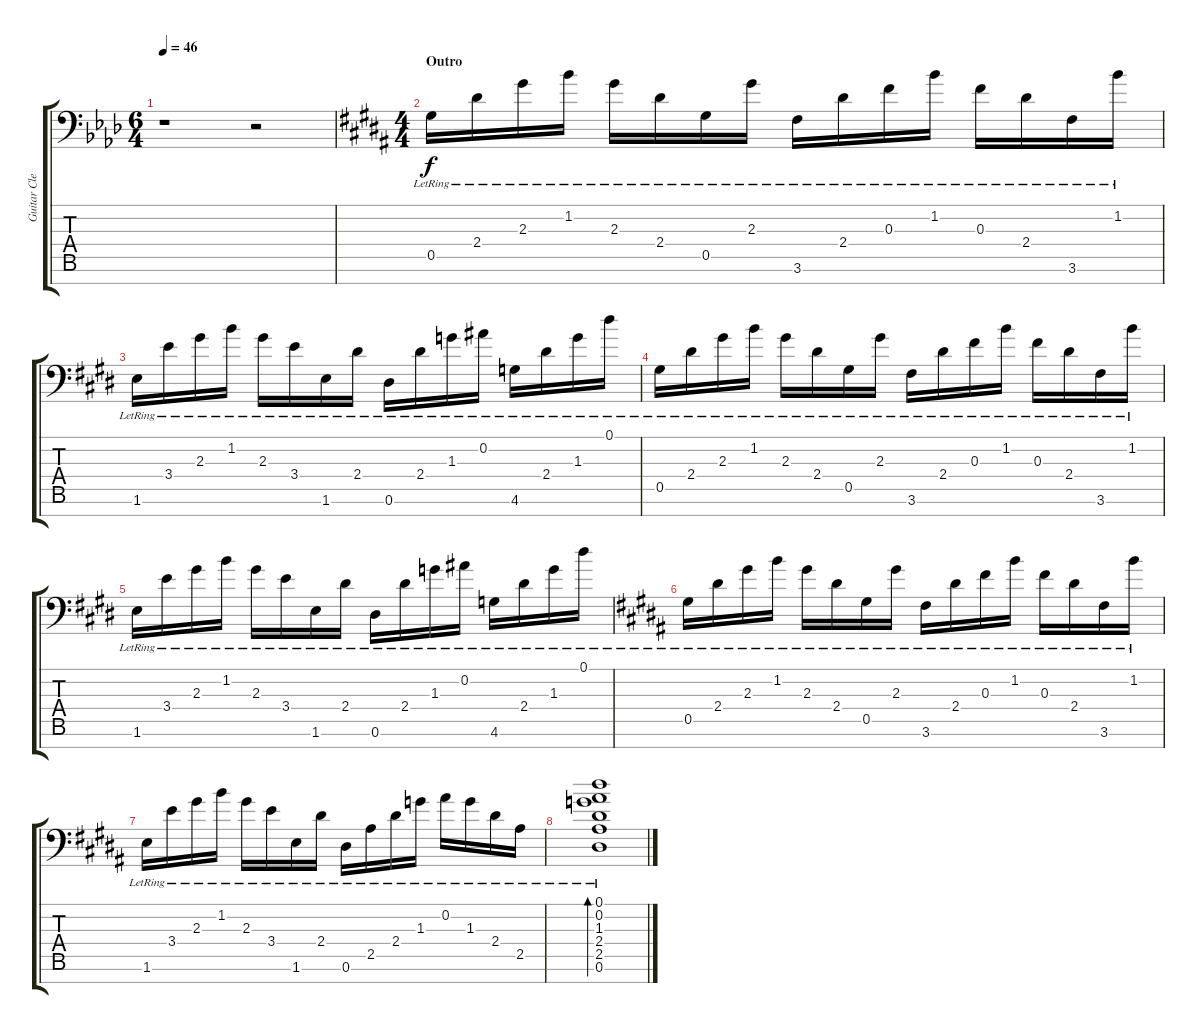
\track ("Guitar Clean 7 strings" "Guitar Cle") {instrument electricguitarclean}
\staff {score tabs}
\tuning (Eb4 Bb3 Gb3 Db3 Ab2 Eb2 Bb1) {hide}
\ts (6 4)
\tempo 46
\clef f4
\ks fminor
r.1{dy f} r.2 |
\ts (4 4)
\section ("" "Outro")
\ks g#minor
0.5{lr}.16 2.4{lr}.16 2.3{lr}.16 1.2{lr}.16 2.3{lr}.16 2.4{lr}.16 0.5{lr}.16 2.3{lr}.16 3.6{lr}.16 2.4{lr}.16 0.3{lr}.16 1.2{lr}.16 0.3{lr}.16 2.4{lr}.16 3.6{lr}.16 1.2{lr}.16 |
\ks c#minor
1.6{lr}.16 3.4{lr}.16 2.3{lr}.16 1.2{lr}.16 2.3{lr}.16 3.4{lr}.16 1.6{lr}.16 2.4{lr}.16 0.6{lr}.16 2.4{lr}.16 1.3{lr}.16 0.2{lr}.16 4.6{lr}.16 2.4{lr}.16 1.3{lr}.16 0.1{lr}.16 |
0.5{lr}.16{volume 0} 2.4{lr}.16 2.3{lr}.16 1.2{lr}.16 2.3{lr}.16 2.4{lr}.16 0.5{lr}.16 2.3{lr}.16 3.6{lr}.16 2.4{lr}.16 0.3{lr}.16 1.2{lr}.16 0.3{lr}.16 2.4{lr}.16 3.6{lr}.16 1.2{lr}.16 |
1.6{lr}.16 3.4{lr}.16 2.3{lr}.16 1.2{lr}.16 2.3{lr}.16 3.4{lr}.16 1.6{lr}.16 2.4{lr}.16 0.6{lr}.16 2.4{lr}.16 1.3{lr}.16 0.2{lr}.16 4.6{lr}.16 2.4{lr}.16 1.3{lr}.16 0.1{lr}.16 |
\ks g#minor
0.5{lr}.16 2.4{lr}.16 2.3{lr}.16 1.2{lr}.16 2.3{lr}.16 2.4{lr}.16 0.5{lr}.16 2.3{lr}.16 3.6{lr}.16 2.4{lr}.16 0.3{lr}.16 1.2{lr}.16 0.3{lr}.16 2.4{lr}.16 3.6{lr}.16 1.2{lr}.16 |
1.6{lr}.16 3.4{lr}.16 2.3{lr}.16 1.2{lr}.16 2.3{lr}.16 3.4{lr}.16 1.6{lr}.16 2.4{lr}.16 0.6{lr}.16 2.5{lr}.16 2.4{lr}.16 1.3{lr}.16 0.2{lr}.16 1.3{lr}.16 2.4{lr}.16 2.5{lr}.16 |
(0.1{lr} 0.2{lr} 1.3{lr} 2.4{lr} 2.5{lr} 0.6{lr}).1{bd 120}
